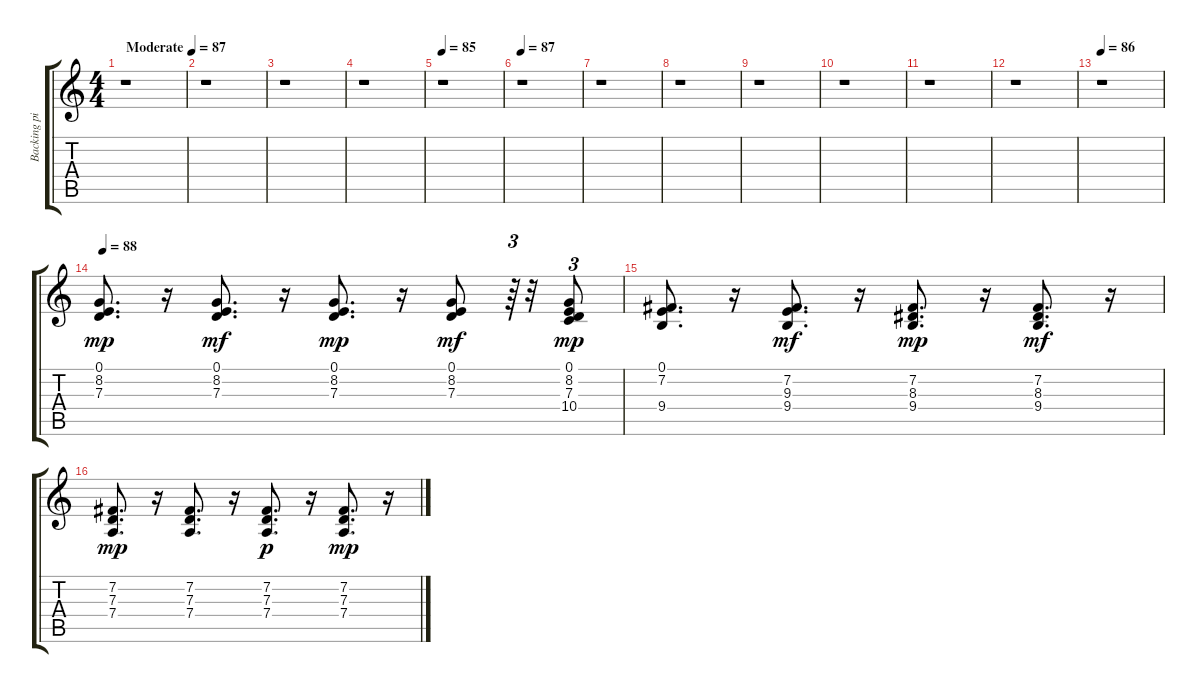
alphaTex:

\track ("Backing piano" "Backing pi") {instrument brightacousticpiano}
\staff {score tabs}
\tuning (E4 B3 G3 D3 A2 E2) {hide}
\ts (4 4)
\tempo (87 "Moderate")
\clef g2
\ks c
r.1{dy mp instrument brightacousticpiano} |
r.1 |
r.1 |
r.1 |
\tempo 85
r.1 |
\tempo 87
r.1 |
r.1 |
r.1 |
r.1 |
r.1 |
r.1 |
r.1 |
\tempo 86
r.1 |
\tempo 88
(0.1 8.2 7.3).8{d} r.16 (0.1 8.2 7.3).8{d dy mf} r.16 (0.1 8.2 7.3).8{d dy mp} r.16 (0.1 8.2 7.3).8{dy mf} r.64{tu (3 2)} r.32 (0.1 8.2 7.3 10.4).8{tu (3 2) dy mp} |
(0.1 7.2 9.4).8{d} r.16 (7.2 9.3 9.4).8{d dy mf} r.16 (7.2 8.3 9.4).8{d dy mp} r.16 (7.2 8.3 9.4).8{d dy mf} r.16 |
(7.2 7.3 7.4).8{d dy mp} r.16 (7.2 7.3 7.4).8{d} r.16 (7.2 7.3 7.4).8{d dy p} r.16 (7.2 7.3 7.4).8{d dy mp} r.16
